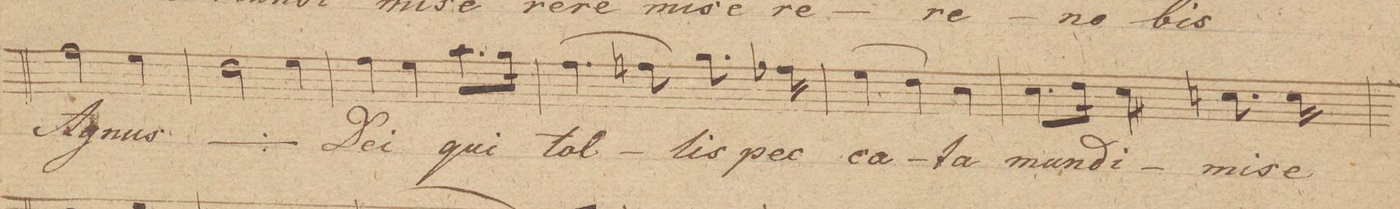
**kern	**text	**dynam
*I"Tenore 1mo	*	*
*clefC4	*	*
*k[b-e-a-]	*	*
*M3/4	*	*
2e-\	A-	.
4d\	-gnus	.
=12	=12	=12
*	*ij	*
2c\	A-	.
4d\	-gnus	.
*	*Xij	*
=13	=13	=13
4e-\	De-	.
4d\	-i	.
8.g\L	qui	.
16f\Jk	.	.
=14	=14	=14
(4.e-\	tol-	.
8en\)	.	.
8.f\	-lis	.
16e-X\	pec-	.
=15	=15	=15
(4d\	-ca-	.
4c\)	.	.
4B-\	-ta	.
=16	=16	=16
8.B-\L	mun-	.
16c\Jk	.	.
4B-\	-di	.
8.Bn\	mi-	.
16B\	-se-	.
=17	=17	=17
*-	*-	*-
